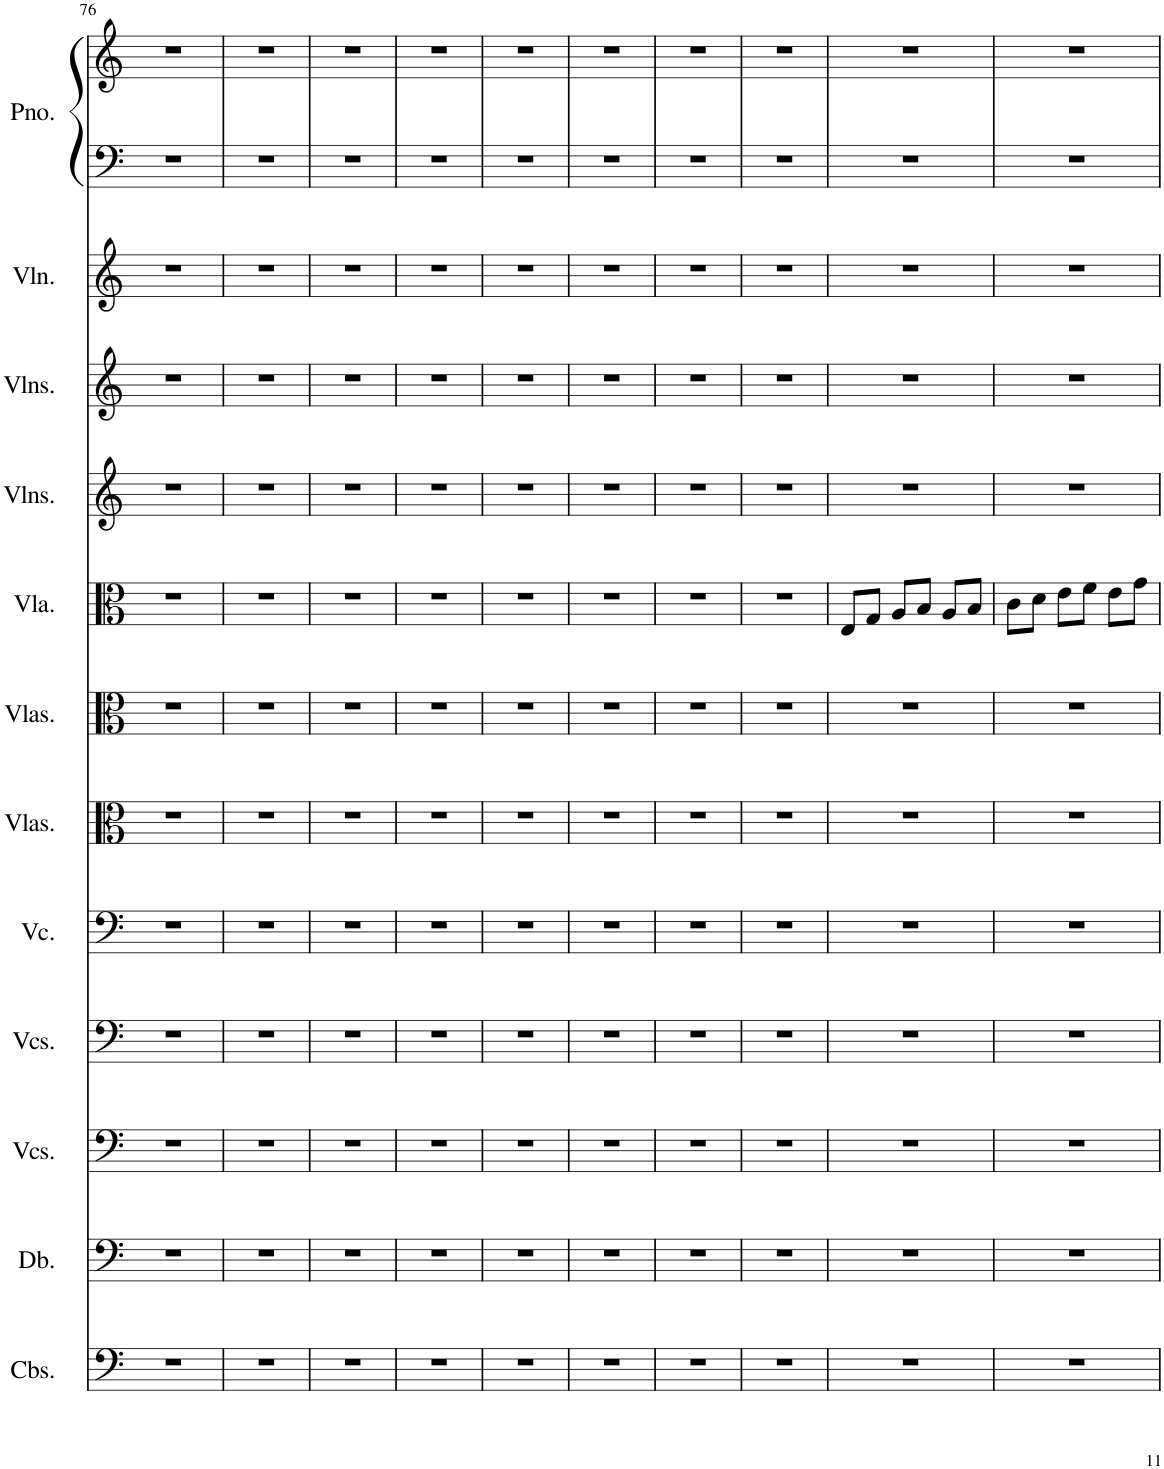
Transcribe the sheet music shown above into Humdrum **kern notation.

**kern	**kern	**kern	**kern	**kern	**kern	**kern	**kern	**kern	**kern	**kern	**kern	**kern
*part12	*part11	*part10	*part9	*part8	*part7	*part6	*part5	*part4	*part3	*part2	*part1	*part1
*staff13	*staff12	*staff11	*staff10	*staff9	*staff8	*staff7	*staff6	*staff5	*staff4	*staff3	*staff2	*staff1
*I"Contrabasses	*I"Double Bass	*I"Violoncellos	*I"Violoncellos	*I"Violoncello	*I"Violas	*I"Violas	*I"Viola	*I"Violins	*I"Violins	*I"Violins	*I"Grand Piano	*
*I'Cbs.	*I'Db.	*I'Vcs.	*I'Vcs.	*I'Vc.	*I'Vlas.	*I'Vlas.	*I'Vla.	*I'Vlns.	*I'Vlns.	*I'Vlns.	*I'Pno.	*
!!LO:PB:g=z
*clefF4	*clefF4	*clefF4	*clefF4	*clefF4	*clefC3	*clefC3	*clefC3	*clefG2	*clefG2	*clefG2	*clefF4	*clefG2
*Trd7c12	*Trd7c12	*	*	*	*	*	*	*	*	*	*	*
*k[]	*k[]	*k[]	*k[]	*k[]	*k[]	*k[]	*k[]	*k[]	*k[]	*k[]	*k[]	*k[]
*M3/4	*M3/4	*M3/4	*M3/4	*M3/4	*M3/4	*M3/4	*M3/4	*M3/4	*M3/4	*M3/4	*M3/4	*M3/4
=76	=76	=76	=76	=76	=76	=76	=76	=76	=76	=76	=76	=76
2.r	2.r	2.r	2.r	2.r	2.r	2.r	2.r	2.r	2.r	2.r	2.r	2.r
=77	=77	=77	=77	=77	=77	=77	=77	=77	=77	=77	=77	=77
2.r	2.r	2.r	2.r	2.r	2.r	2.r	2.r	2.r	2.r	2.r	2.r	2.r
=78	=78	=78	=78	=78	=78	=78	=78	=78	=78	=78	=78	=78
2.r	2.r	2.r	2.r	2.r	2.r	2.r	2.r	2.r	2.r	2.r	2.r	2.r
=79	=79	=79	=79	=79	=79	=79	=79	=79	=79	=79	=79	=79
2.r	2.r	2.r	2.r	2.r	2.r	2.r	2.r	2.r	2.r	2.r	2.r	2.r
=80	=80	=80	=80	=80	=80	=80	=80	=80	=80	=80	=80	=80
2.r	2.r	2.r	2.r	2.r	2.r	2.r	2.r	2.r	2.r	2.r	2.r	2.r
=81	=81	=81	=81	=81	=81	=81	=81	=81	=81	=81	=81	=81
2.r	2.r	2.r	2.r	2.r	2.r	2.r	2.r	2.r	2.r	2.r	2.r	2.r
=82	=82	=82	=82	=82	=82	=82	=82	=82	=82	=82	=82	=82
2.r	2.r	2.r	2.r	2.r	2.r	2.r	2.r	2.r	2.r	2.r	2.r	2.r
=83	=83	=83	=83	=83	=83	=83	=83	=83	=83	=83	=83	=83
2.r	2.r	2.r	2.r	2.r	2.r	2.r	2.r	2.r	2.r	2.r	2.r	2.r
=84	=84	=84	=84	=84	=84	=84	=84	=84	=84	=84	=84	=84
2.r	2.r	2.r	2.r	2.r	2.r	2.r	8E/L	2.r	2.r	2.r	2.r	2.r
.	.	.	.	.	.	.	8G/J	.	.	.	.	.
.	.	.	.	.	.	.	8A/L	.	.	.	.	.
.	.	.	.	.	.	.	8B/J	.	.	.	.	.
.	.	.	.	.	.	.	8A/L	.	.	.	.	.
.	.	.	.	.	.	.	8B/J	.	.	.	.	.
=85	=85	=85	=85	=85	=85	=85	=85	=85	=85	=85	=85	=85
2.r	2.r	2.r	2.r	2.r	2.r	2.r	8c\L	2.r	2.r	2.r	2.r	2.r
.	.	.	.	.	.	.	8d\J	.	.	.	.	.
.	.	.	.	.	.	.	8e\L	.	.	.	.	.
.	.	.	.	.	.	.	8f\J	.	.	.	.	.
.	.	.	.	.	.	.	8e\L	.	.	.	.	.
.	.	.	.	.	.	.	8g\J	.	.	.	.	.
=	=	=	=	=	=	=	=	=	=	=	=	=
*-	*-	*-	*-	*-	*-	*-	*-	*-	*-	*-	*-	*-
